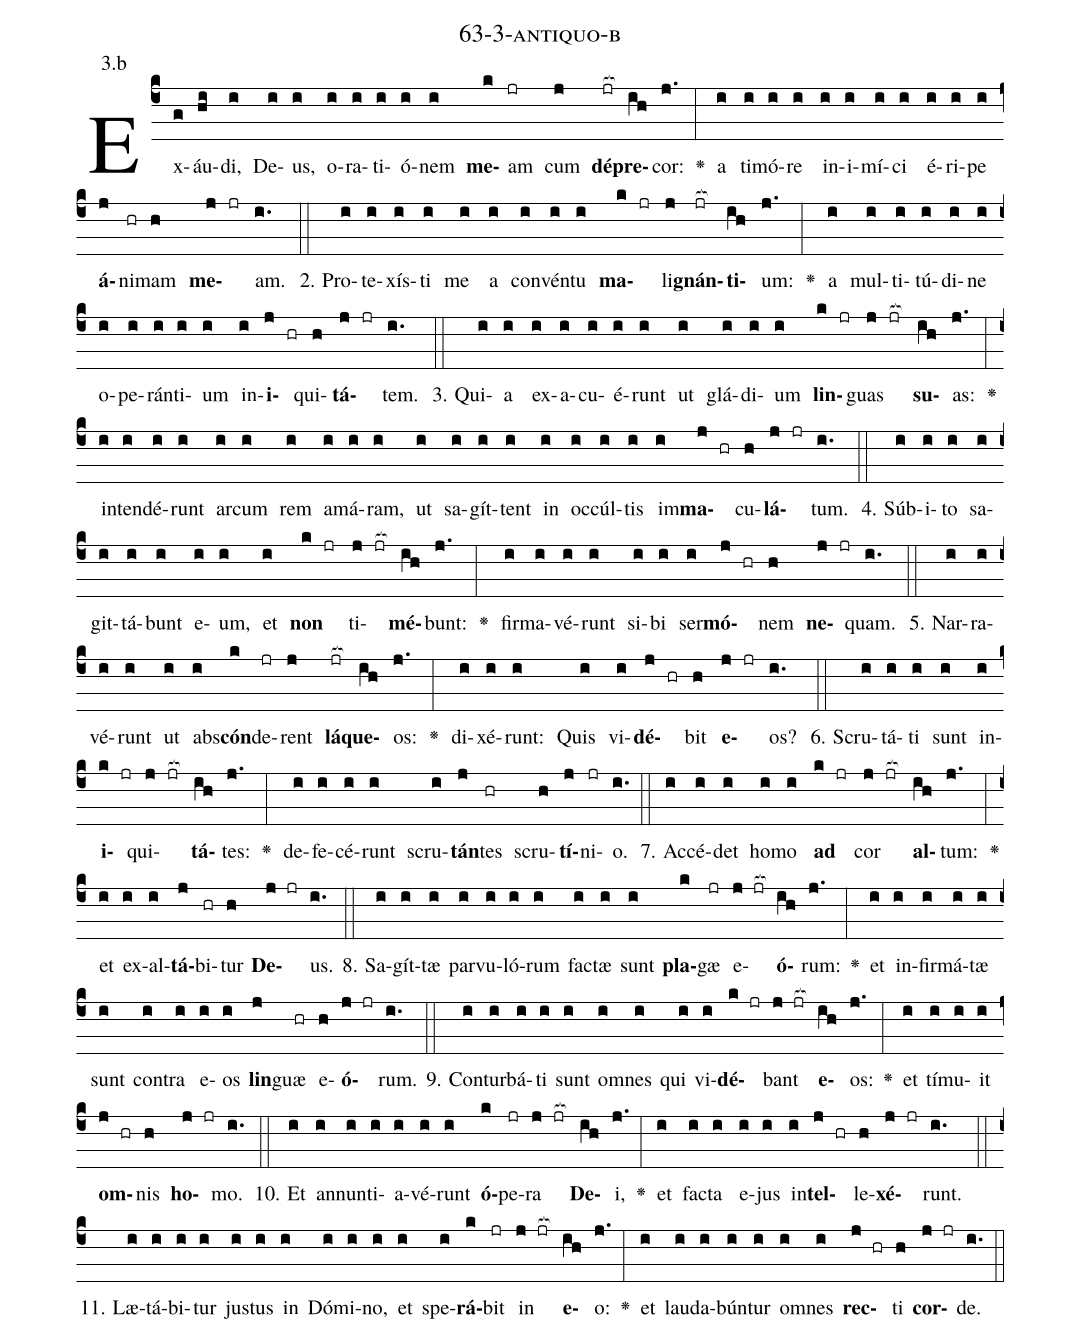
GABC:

name: 63-3-antiquo-b;
annotation: 3.b;
%%
(c4)Ex(g)áu(hi)di,(i) De(i)us,(i) o(i)ra(i)ti(i)ó(i)nem(i) <b>me</b>(k)am(jr) cum(j) <b>dé</b>(jr[ocb:1{])<b>pre</b>(ih[ocb:0}])cor:(j.) <v>\greheightstar</v>(:) a(i) ti(i)mó(i)re(i) in(i)i(i)mí(i)ci(i) é(i)ri(i)pe(i) <b>á</b>(j)ni(hr)mam(h) <b>me</b>(j jr)am.(i.) (::)
2. Pro(i)te(i)xís(i)ti(i) me(i) a(i) con(i)vén(i)tu(i) <b>ma</b>(k jr)li(j)<b>gnán</b>(jr[ocb:1{])<b>ti</b>(ih[ocb:0}])um:(j.) <v>\greheightstar</v>(:) a(i) mul(i)ti(i)tú(i)di(i)ne(i) o(i)pe(i)rán(i)ti(i)um(i) in(i)<b>i</b>(j hr)qui(h)<b>tá</b>(j jr)tem.(i.) (::)
3. Qui(i)a(i) ex(i)a(i)cu(i)é(i)runt(i) ut(i) glá(i)di(i)um(i) <b>lin</b>(k jr)guas(j jr[ocb:1{]) <b>su</b>(ih[ocb:0}])as:(j.) <v>\greheightstar</v>(:) in(i)ten(i)dé(i)runt(i) ar(i)cum(i) rem(i) a(i)má(i)ram,(i) ut(i) sa(i)gít(i)tent(i) in(i) oc(i)cúl(i)tis(i) im(i)<b>ma</b>(j hr)cu(h)<b>lá</b>(j jr)tum.(i.) (::)
4. Súb(i)i(i)to(i) sa(i)git(i)tá(i)bunt(i) e(i)um,(i) et(i) <b>non</b>(k jr) ti(j jr[ocb:1{])<b>mé</b>(ih[ocb:0}])bunt:(j.) <v>\greheightstar</v>(:) fir(i)ma(i)vé(i)runt(i) si(i)bi(i) ser(i)<b>mó</b>(j hr)nem(h) <b>ne</b>(j jr)quam.(i.) (::)
5. Nar(i)ra(i)vé(i)runt(i) ut(i) abs(i)<b>cón</b>(k)de(jr)rent(j) <b>lá</b>(jr[ocb:1{])<b>que</b>(ih[ocb:0}])os:(j.) <v>\greheightstar</v>(:) di(i)xé(i)runt:(i) Quis(i) vi(i)<b>dé</b>(j hr)bit(h) <b>e</b>(j jr)os?(i.) (::)
6. Scru(i)tá(i)ti(i) sunt(i) in(i)<b>i</b>(k jr)qui(j jr[ocb:1{])<b>tá</b>(ih[ocb:0}])tes:(j.) <v>\greheightstar</v>(:) de(i)fe(i)cé(i)runt(i) scru(i)<b>tán</b>(j)tes(hr) scru(h)<b>tí</b>(j)ni(jr)o.(i.) (::)
7. Ac(i)cé(i)det(i) ho(i)mo(i) <b>ad</b>(k jr) cor(j jr[ocb:1{]) <b>al</b>(ih[ocb:0}])tum:(j.) <v>\greheightstar</v>(:) et(i) ex(i)al(i)<b>tá</b>(j)bi(hr)tur(h) <b>De</b>(j jr)us.(i.) (::)
8. Sa(i)gít(i)tæ(i) par(i)vu(i)ló(i)rum(i) fac(i)tæ(i) sunt(i) <b>pla</b>(k)gæ(jr) e(j jr[ocb:1{])<b>ó</b>(ih[ocb:0}])rum:(j.) <v>\greheightstar</v>(:) et(i) in(i)fir(i)má(i)tæ(i) sunt(i) con(i)tra(i) e(i)os(i) <b>lin</b>(j)guæ(hr) e(h)<b>ó</b>(j jr)rum.(i.) (::)
9. Con(i)tur(i)bá(i)ti(i) sunt(i) om(i)nes(i) qui(i) vi(i)<b>dé</b>(k jr)bant(j jr[ocb:1{]) <b>e</b>(ih[ocb:0}])os:(j.) <v>\greheightstar</v>(:) et(i) tí(i)mu(i)it(i) <b>om</b>(j hr)nis(h) <b>ho</b>(j jr)mo.(i.) (::)
10. Et(i) an(i)nun(i)ti(i)a(i)vé(i)runt(i) <b>ó</b>(k)pe(jr)ra(j jr[ocb:1{]) <b>De</b>(ih[ocb:0}])i,(j.) <v>\greheightstar</v>(:) et(i) fac(i)ta(i) e(i)jus(i) in(i)<b>tel</b>(j hr)le(h)<b>xé</b>(j jr)runt.(i.) (::)
11. Læ(i)tá(i)bi(i)tur(i) jus(i)tus(i) in(i) Dó(i)mi(i)no,(i) et(i) spe(i)<b>rá</b>(k)bit(jr) in(j jr[ocb:1{]) <b>e</b>(ih[ocb:0}])o:(j.) <v>\greheightstar</v>(:) et(i) lau(i)da(i)bún(i)tur(i) om(i)nes(i) <b>rec</b>(j hr)ti(h) <b>cor</b>(j jr)de.(i.) (::)
